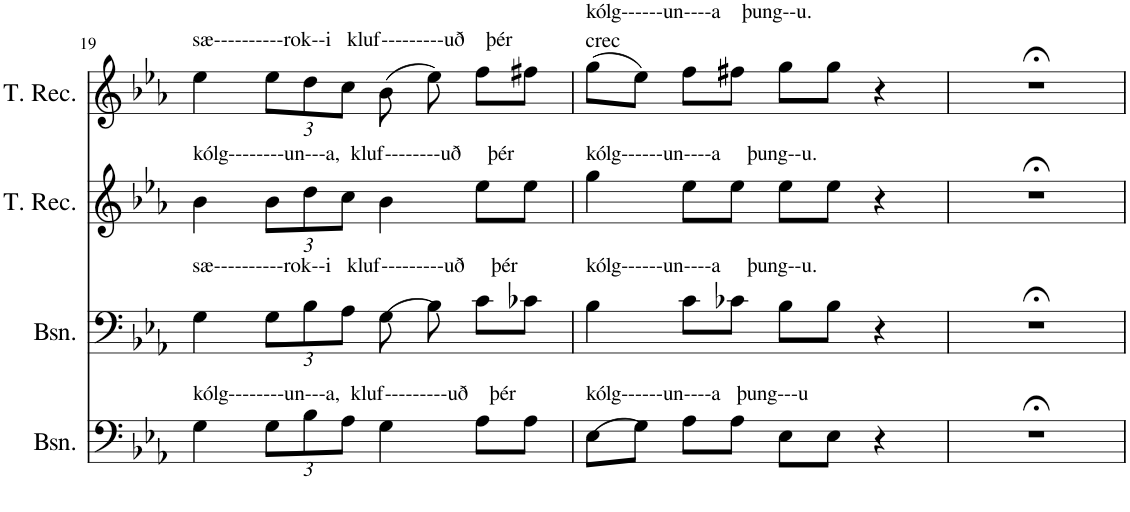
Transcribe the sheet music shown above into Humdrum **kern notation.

**kern	**kern	**kern	**kern
*part4	*part3	*part2	*part1
*staff4	*staff3	*staff2	*staff1
*I"Bassoon	*I"Bassoon	*I"Tenor Recorder	*I"Tenor Recorder
*I'Bsn.	*I'Bsn.	*I'T. Rec.	*I'T. Rec.
!!LO:PB:g=z
*clefF4	*clefF4	*clefG2	*clefG2
*k[b-e-a-]	*k[b-e-a-]	*k[b-e-a-]	*k[b-e-a-]
*M4/4	*M4/4	*M4/4	*M4/4
=19	=19	=19	=19
!	!	!	!LO:TX:a:t=sæ----------rok--i   kluf---------uð    þér
!	!	!LO:TX:a:t=kólg--------un---a,  kluf--------uð     þér	!
!	!LO:TX:a:t=sæ----------rok--i   kluf---------uð     þér	!	!
!LO:TX:a:t=kólg--------un---a,  kluf---------uð    þér	!	!	!
4G\	4G\	4b-\	4ee-\
*Xbrackettup	*Xbrackettup	*Xbrackettup	*Xbrackettup
12G\L	12G\L	12b-\L	12ee-\L
12B-\	12B-\	12dd\	12dd\
12A-\J	12A-\J	12cc\J	12cc\J
4G\	(8G\	4b-\	(8b-\
.	8B-\)	.	8ee-\)
8A-\L	8c\L	8ee-\L	8ff\L
8A-\J	8c-X\J	8ee-\J	8ff#X\J
=20	=20	=20	=20
!	!	!	!LO:TX:a:t=crec
!	!	!	!LO:TX:a:t=kólg------un----a    þung--u.
!	!	!LO:TX:a:t=kólg------un----a     þung--u.	!
!	!LO:TX:a:t=kólg------un----a     þung--u.	!	!
!LO:TX:a:t=kólg------un----a   þung---u	!	!	!
(8E-\L	4B-\	4gg\	(8gg\L
8G\J)	.	.	8ee-\J)
8A-\L	8c\L	8ee-\L	8ff\L
8A-\J	8c-X\J	8ee-\J	8ff#X\J
8E-\L	8B-\L	8ee-\L	8gg\L
8E-\J	8B-\J	8ee-\J	8gg\J
4r	4r	4r	4r
=21	=21	=21	=21
1r;<	1r;<	1r;<	1r;<
=	=	=	=
*-	*-	*-	*-
